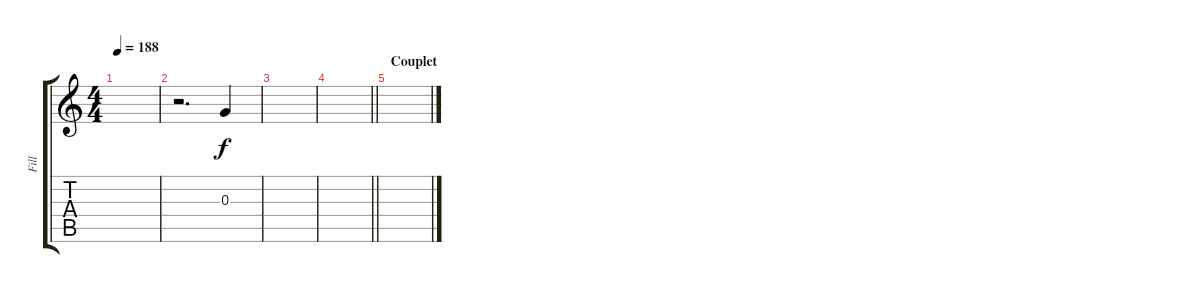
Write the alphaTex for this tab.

\track ("Fill" "Fill") {instrument overdrivenguitar}
\staff {score tabs}
\tuning (E4 B3 G3 D3 A2 E2) {hide}
\ts (4 4)
\tempo 188
\clef g2
\ks c
|
r.2{d} 0.3.4 |
|
\barLineRight lightlight
|
\section ("" "Couplet")
